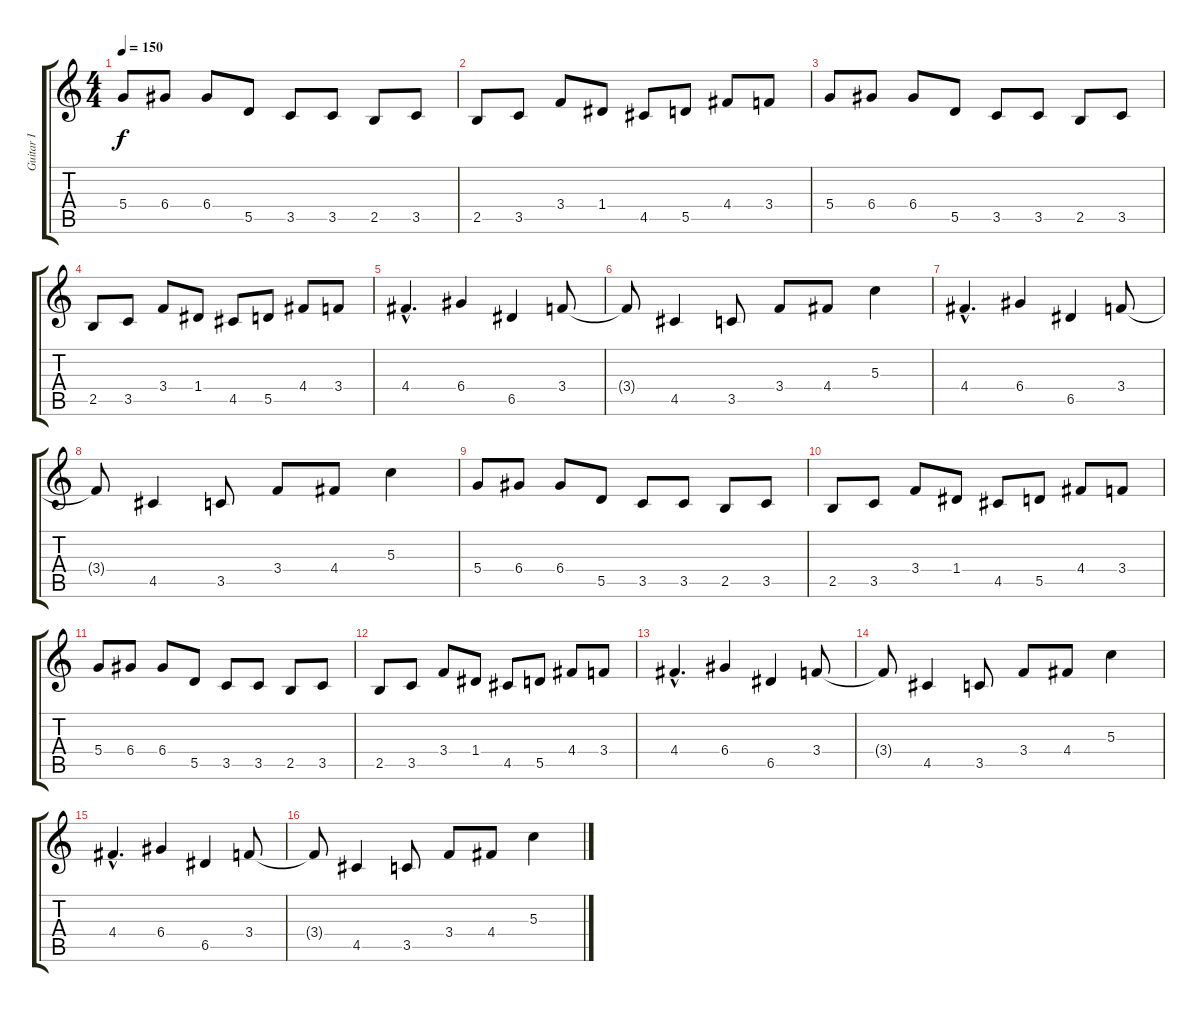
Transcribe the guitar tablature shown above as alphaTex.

\track ("Guitar I" "Guitar I") {instrument distortionguitar}
\staff {score tabs}
\tuning (E4 B3 G3 D3 A2 E2) {hide}
\ts (4 4)
\tempo 150
\clef g2
\ks c
5.4.8{dy f} 6.4.8 6.4.8 5.5.8 3.5.8 3.5.8 2.5.8 3.5.8 |
2.5.8 3.5.8 3.4.8 1.4.8 4.5.8 5.5.8 4.4.8 3.4.8 |
5.4.8 6.4.8 6.4.8 5.5.8 3.5.8 3.5.8 2.5.8 3.5.8 |
2.5.8 3.5.8 3.4.8 1.4.8 4.5.8 5.5.8 4.4.8 3.4.8 |
4.4{hac}.4{d} 6.4.4 6.5.4 3.4.8 |
3.4{t}.8 4.5.4 3.5.8 3.4.8 4.4.8 5.3.4 |
4.4{hac}.4{d} 6.4.4 6.5.4 3.4.8 |
3.4{t}.8 4.5.4 3.5.8 3.4.8 4.4.8 5.3.4 |
5.4.8 6.4.8 6.4.8 5.5.8 3.5.8 3.5.8 2.5.8 3.5.8 |
2.5.8 3.5.8 3.4.8 1.4.8 4.5.8 5.5.8 4.4.8 3.4.8 |
5.4.8 6.4.8 6.4.8 5.5.8 3.5.8 3.5.8 2.5.8 3.5.8 |
2.5.8 3.5.8 3.4.8 1.4.8 4.5.8 5.5.8 4.4.8 3.4.8 |
4.4{hac}.4{d} 6.4.4 6.5.4 3.4.8 |
3.4{t}.8 4.5.4 3.5.8 3.4.8 4.4.8 5.3.4 |
4.4{hac}.4{d} 6.4.4 6.5.4 3.4.8 |
3.4{t}.8 4.5.4 3.5.8 3.4.8 4.4.8 5.3.4
